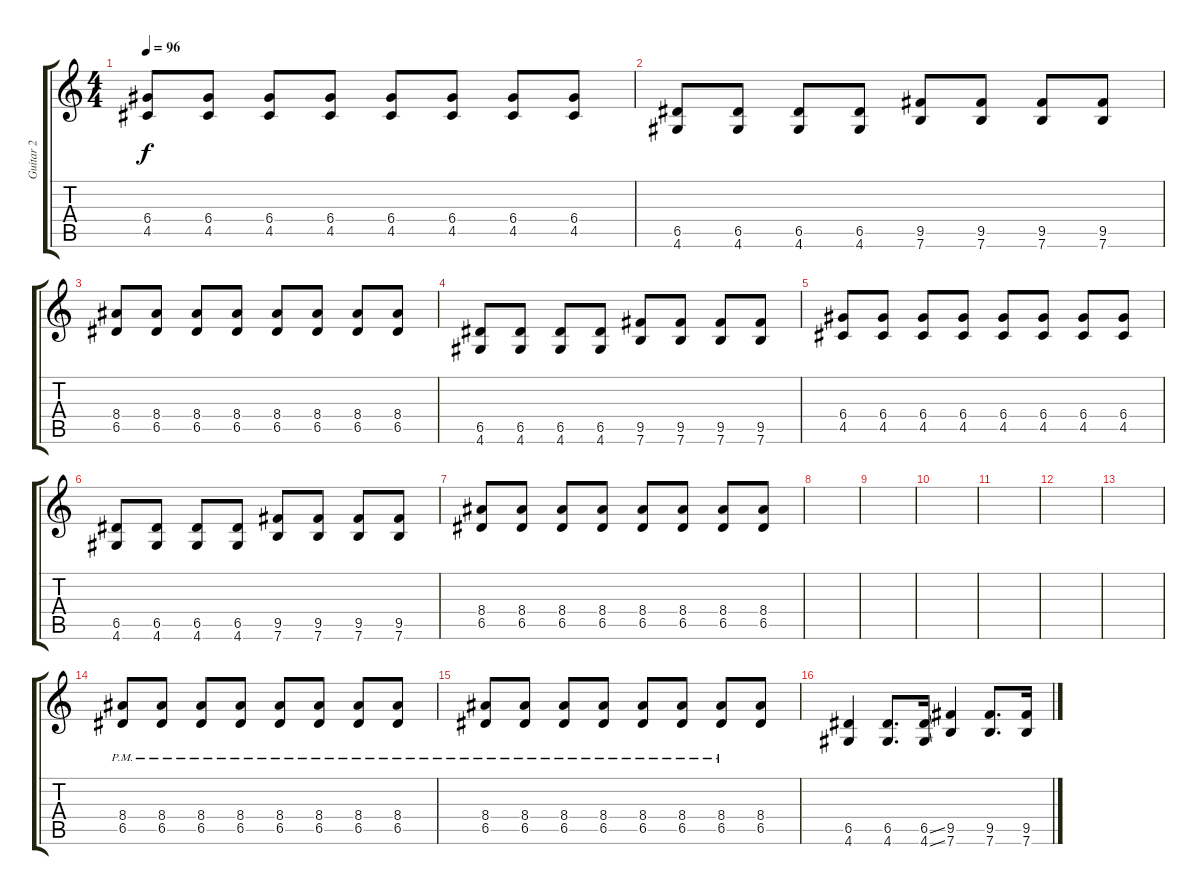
\track ("Guitar 2" "Guitar 2") {instrument distortionguitar}
\staff {score tabs}
\tuning (E4 B3 G3 D3 A2 E2) {hide}
\ts (4 4)
\tempo 96
\clef g2
\ks c
(6.4 4.5).8{dy f} (6.4 4.5).8 (6.4 4.5).8 (6.4 4.5).8 (6.4 4.5).8 (6.4 4.5).8 (6.4 4.5).8 (6.4 4.5).8 |
(6.5 4.6).8 (6.5 4.6).8 (6.5 4.6).8 (6.5 4.6).8 (9.5 7.6).8 (9.5 7.6).8 (9.5 7.6).8 (9.5 7.6).8 |
(8.4 6.5).8 (8.4 6.5).8 (8.4 6.5).8 (8.4 6.5).8 (8.4 6.5).8 (8.4 6.5).8 (8.4 6.5).8 (8.4 6.5).8 |
(6.5 4.6).8 (6.5 4.6).8 (6.5 4.6).8 (6.5 4.6).8 (9.5 7.6).8 (9.5 7.6).8 (9.5 7.6).8 (9.5 7.6).8 |
(6.4 4.5).8 (6.4 4.5).8 (6.4 4.5).8 (6.4 4.5).8 (6.4 4.5).8 (6.4 4.5).8 (6.4 4.5).8 (6.4 4.5).8 |
(6.5 4.6).8 (6.5 4.6).8 (6.5 4.6).8 (6.5 4.6).8 (9.5 7.6).8 (9.5 7.6).8 (9.5 7.6).8 (9.5 7.6).8 |
(8.4 6.5).8 (8.4 6.5).8 (8.4 6.5).8{txt ""} (8.4 6.5).8 (8.4 6.5).8 (8.4 6.5).8 (8.4 6.5).8 (8.4 6.5).8 |
|
|
|
|
|
|
(8.4{pm} 6.5{pm}).8 (8.4{pm} 6.5{pm}).8 (8.4{pm} 6.5{pm}).8 (8.4{pm} 6.5{pm}).8 (8.4{pm} 6.5{pm}).8 (8.4{pm} 6.5{pm}).8 (8.4{pm} 6.5{pm}).8 (8.4{pm} 6.5{pm}).8 |
(8.4{pm} 6.5{pm}).8 (8.4{pm} 6.5{pm}).8 (8.4{pm} 6.5{pm}).8 (8.4{pm} 6.5{pm}).8 (8.4{pm} 6.5{pm}).8 (8.4{pm} 6.5{pm}).8 (8.4{pm} 6.5{pm}).8 (8.4 6.5).8 |
(6.5 4.6).4 (6.5 4.6).8{d} (6.5{ss} 4.6{ss}).16 (9.5 7.6).4 (9.5 7.6).8{d} (9.5 7.6).16
